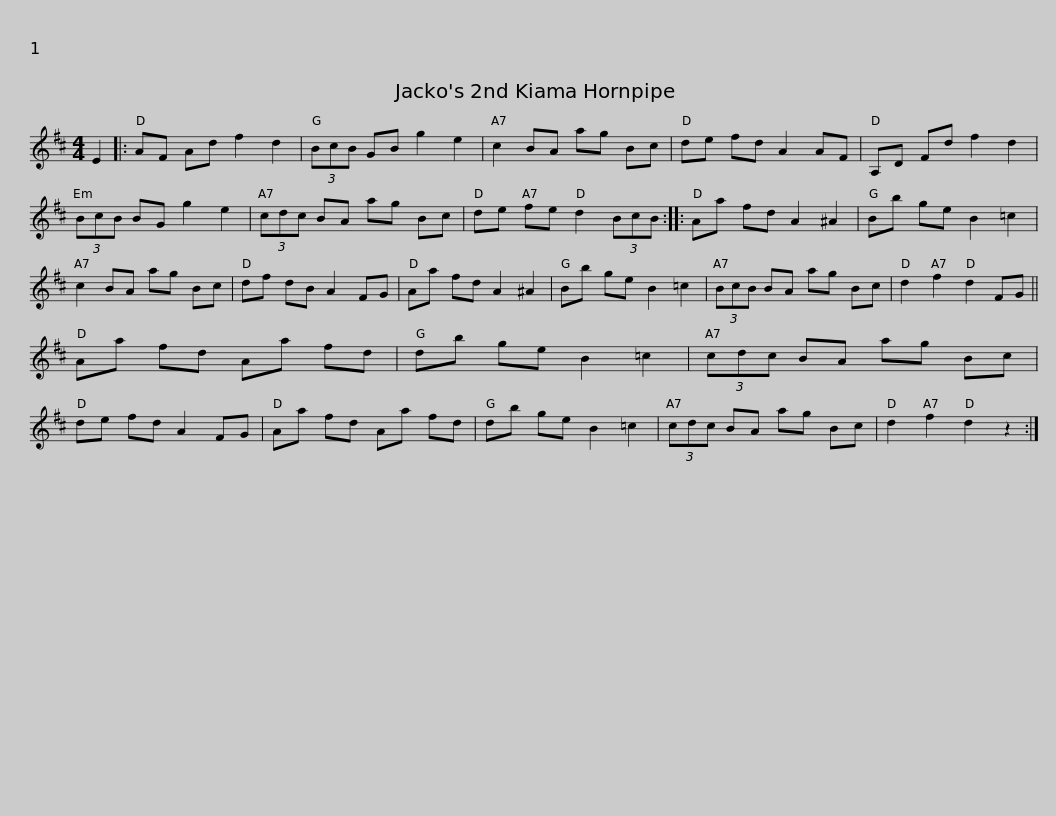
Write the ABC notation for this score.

X:1
L:1/8
M:4/4
I:linebreak $
K:D
V:1 treble
V:1
 E2 |: AF Ad f2 d2 | (3BcB GB g2 e2 | c2 BA ag Bc | de fd A2 AF | %5
 A,D Fd f2 d2 | (3BcB BG g2 e2 |$ (3cdc BA ag Bc | de fe d2 (3BcB :: Aa fd A2 ^A2 | %10
 Bb ge B2 =c2 | c2 BA ag Bc |$ df dB A2 FG | Aa fd A2 ^A2 | Bb ge B2 =c2 | %15
 (3BcB BA ag Bc | d2 f2 d2 FG || Aa fd Aa fd |$ db ge B2 =c2 | (3cdc BA ag Bc | %20
 de fd A2 FG | Aa fd Aa fd | db ge B2 =c2 |$ (3cdc BA ag Bc | d2 f2 d2 z2 :| %25
